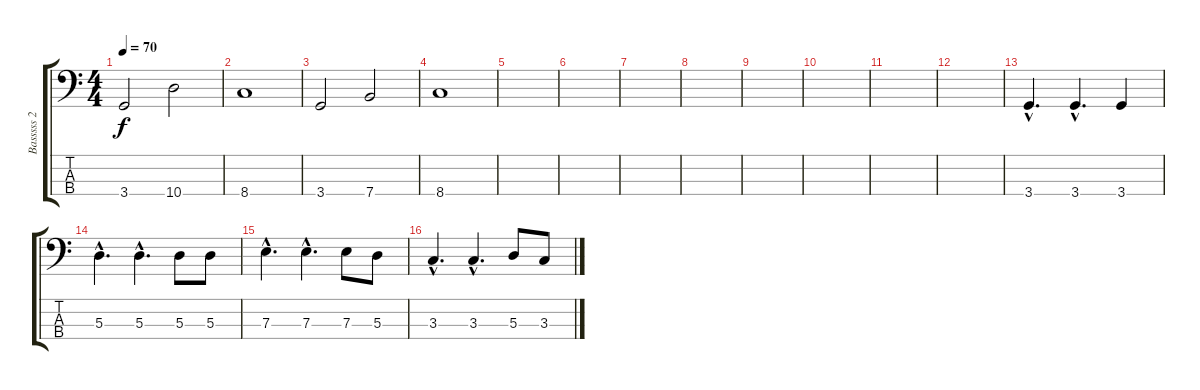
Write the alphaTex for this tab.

\track ("Basssss 2" "Basssss 2") {instrument fretlessbass}
\staff {score tabs}
\tuning (G2 D2 A1 E1) {hide}
\ts (4 4)
\tempo 70
\clef f4
\ks c
3.4.2{dy f} 10.4.2 |
8.4.1 |
3.4.2 7.4.2 |
8.4.1 |
|
|
|
|
|
|
|
|
3.4{hac}.4{d} 3.4{hac}.4{d} 3.4.4 |
5.3{hac}.4{d} 5.3{hac}.4{d} 5.3.8 5.3.8 |
7.3{hac}.4{d} 7.3{hac}.4{d} 7.3.8 5.3.8 |
3.3{hac}.4{d} 3.3{hac}.4{d} 5.3.8 3.3.8
